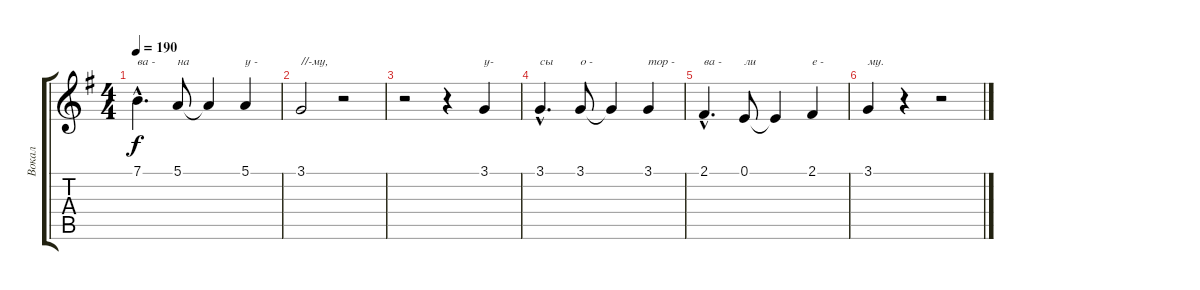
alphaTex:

\track ("Вокал" "Вокал") {instrument oboe}
\staff {score tabs}
\tuning (E4 B3 G3 D3 A2 E2) {hide}
\ts (4 4)
\tempo 190
\clef g2
\ks g
7.1{hac}.4{d txt "ва -" dy f} 5.1.8{txt "на"} 5.1{t}.4 5.1.4{txt "у -"} |
3.1.2{txt "//-му,"} r.2 |
r.2 r.4 3.1.4{txt "у-"} |
3.1{hac}.4{d txt "сы"} 3.1.8{txt "о -"} 3.1{t}.4 3.1.4{txt "тор -"} |
2.1{hac}.4{d txt "ва -"} 0.1.8{txt "ли"} 0.1{t}.4 2.1.4{txt "е -"} |
3.1.4{txt "му."} r.4 r.2
